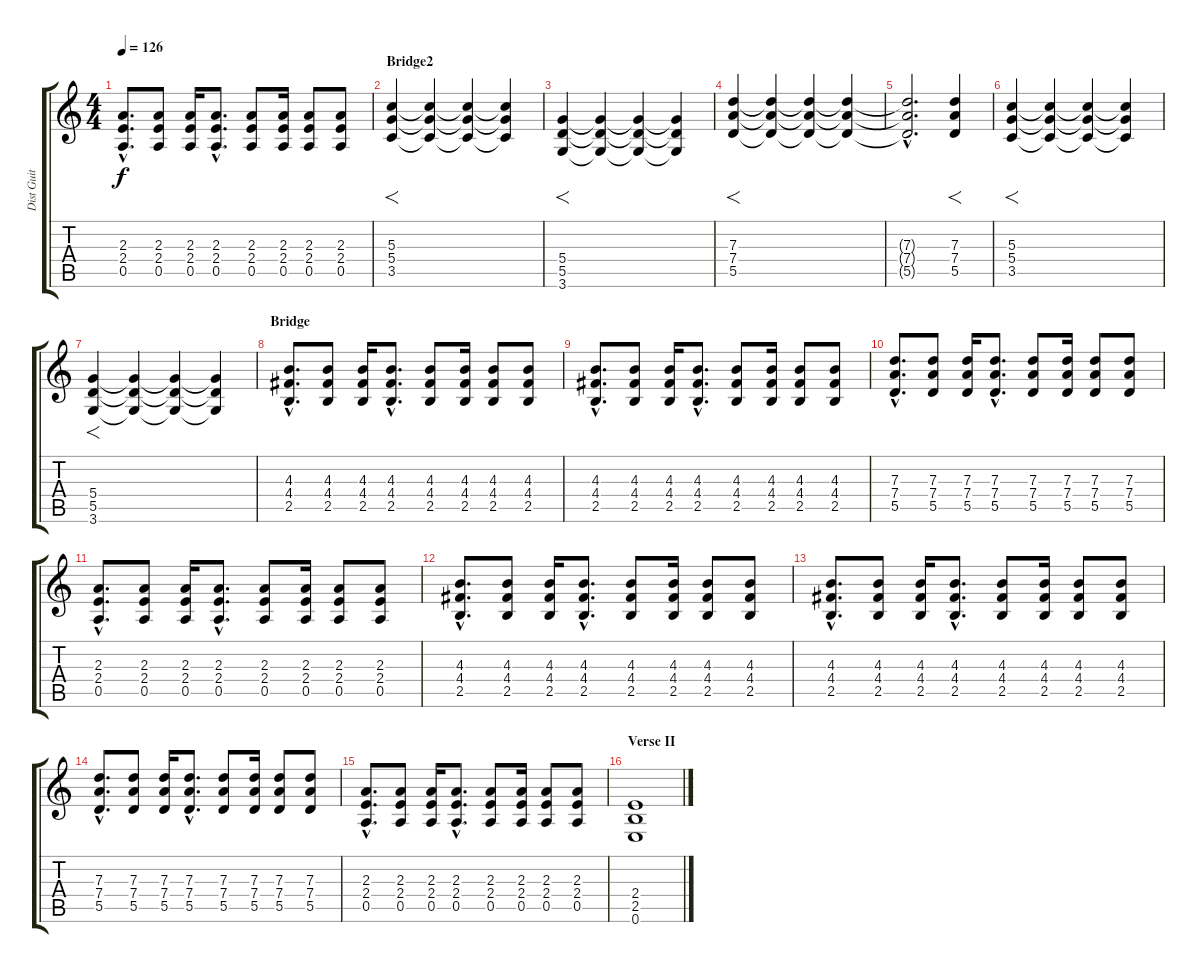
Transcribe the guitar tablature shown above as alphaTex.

\track ("Dist Guit [Den]" "Dist Guit ") {instrument distortionguitar}
\staff {score tabs}
\tuning (E4 B3 G3 D3 A2 E2) {hide}
\ts (4 4)
\tempo 126
\clef g2
\ks c
(2.3{hac} 2.4{hac} 0.5{hac}).8{d dy f} (2.3 2.4 0.5).8 (2.3 2.4 0.5).16 (2.3{hac} 2.4{hac} 0.5{hac}).8{d} (2.3 2.4 0.5).8 (2.3 2.4 0.5).16 (2.3 2.4 0.5).8 (2.3 2.4 0.5).8 |
\section ("" "Bridge2")
(5.3 5.4 3.5).4{f} (5.3{t} 5.4{t} 3.5{t}).4 (5.3{t} 5.4{t} 3.5{t}).4 (5.3{t} 5.4{t} 3.5{t}).4 |
(5.4 5.5 3.6).4{f} (5.4{t} 5.5{t} 3.6{t}).4 (5.4{t} 5.5{t} 3.6{t}).4 (5.4{t} 5.5{t} 3.6{t}).4 |
(7.3 7.4 5.5).4{f} (7.3{t} 7.4{t} 5.5{t}).4 (7.3{t} 7.4{t} 5.5{t}).4 (7.3{t} 7.4{t} 5.5{t}).4 |
(7.3{hac t} 7.4{hac t} 5.5{hac t}).2{d} (7.3 7.4 5.5).4{f} |
(5.3 5.4 3.5).4{f} (5.3{t} 5.4{t} 3.5{t}).4 (5.3{t} 5.4{t} 3.5{t}).4 (5.3{t} 5.4{t} 3.5{t}).4 |
(5.4 5.5 3.6).4{f} (5.4{t} 5.5{t} 3.6{t}).4 (5.4{t} 5.5{t} 3.6{t}).4 (5.4{t} 5.5{t} 3.6{t}).4 |
\section ("" "Bridge")
(4.3{hac} 4.4{hac} 2.5{hac}).8{d} (4.3 4.4 2.5).8 (4.3 4.4 2.5).16 (4.3{hac} 4.4{hac} 2.5{hac}).8{d} (4.3 4.4 2.5).8 (4.3 4.4 2.5).16 (4.3 4.4 2.5).8 (4.3 4.4 2.5).8 |
(4.3{hac} 4.4{hac} 2.5{hac}).8{d} (4.3 4.4 2.5).8 (4.3 4.4 2.5).16 (4.3{hac} 4.4{hac} 2.5{hac}).8{d} (4.3 4.4 2.5).8 (4.3 4.4 2.5).16 (4.3 4.4 2.5).8 (4.3 4.4 2.5).8 |
(7.3{hac} 7.4{hac} 5.5{hac}).8{d} (7.3 7.4 5.5).8 (7.3 7.4 5.5).16 (7.3{hac} 7.4{hac} 5.5{hac}).8{d} (7.3 7.4 5.5).8 (7.3 7.4 5.5).16 (7.3 7.4 5.5).8 (7.3 7.4 5.5).8 |
(2.3{hac} 2.4{hac} 0.5{hac}).8{d} (2.3 2.4 0.5).8 (2.3 2.4 0.5).16 (2.3{hac} 2.4{hac} 0.5{hac}).8{d} (2.3 2.4 0.5).8 (2.3 2.4 0.5).16 (2.3 2.4 0.5).8 (2.3 2.4 0.5).8 |
(4.3{hac} 4.4{hac} 2.5{hac}).8{d} (4.3 4.4 2.5).8 (4.3 4.4 2.5).16 (4.3{hac} 4.4{hac} 2.5{hac}).8{d} (4.3 4.4 2.5).8 (4.3 4.4 2.5).16 (4.3 4.4 2.5).8 (4.3 4.4 2.5).8 |
(4.3{hac} 4.4{hac} 2.5{hac}).8{d} (4.3 4.4 2.5).8 (4.3 4.4 2.5).16 (4.3{hac} 4.4{hac} 2.5{hac}).8{d} (4.3 4.4 2.5).8 (4.3 4.4 2.5).16 (4.3 4.4 2.5).8 (4.3 4.4 2.5).8 |
(7.3{hac} 7.4{hac} 5.5{hac}).8{d} (7.3 7.4 5.5).8 (7.3 7.4 5.5).16 (7.3{hac} 7.4{hac} 5.5{hac}).8{d} (7.3 7.4 5.5).8 (7.3 7.4 5.5).16 (7.3 7.4 5.5).8 (7.3 7.4 5.5).8 |
(2.3{hac} 2.4{hac} 0.5{hac}).8{d} (2.3 2.4 0.5).8 (2.3 2.4 0.5).16 (2.3{hac} 2.4{hac} 0.5{hac}).8{d} (2.3 2.4 0.5).8 (2.3 2.4 0.5).16 (2.3 2.4 0.5).8 (2.3 2.4 0.5).8 |
\section ("" "Verse II")
(2.4 2.5 0.6).1
